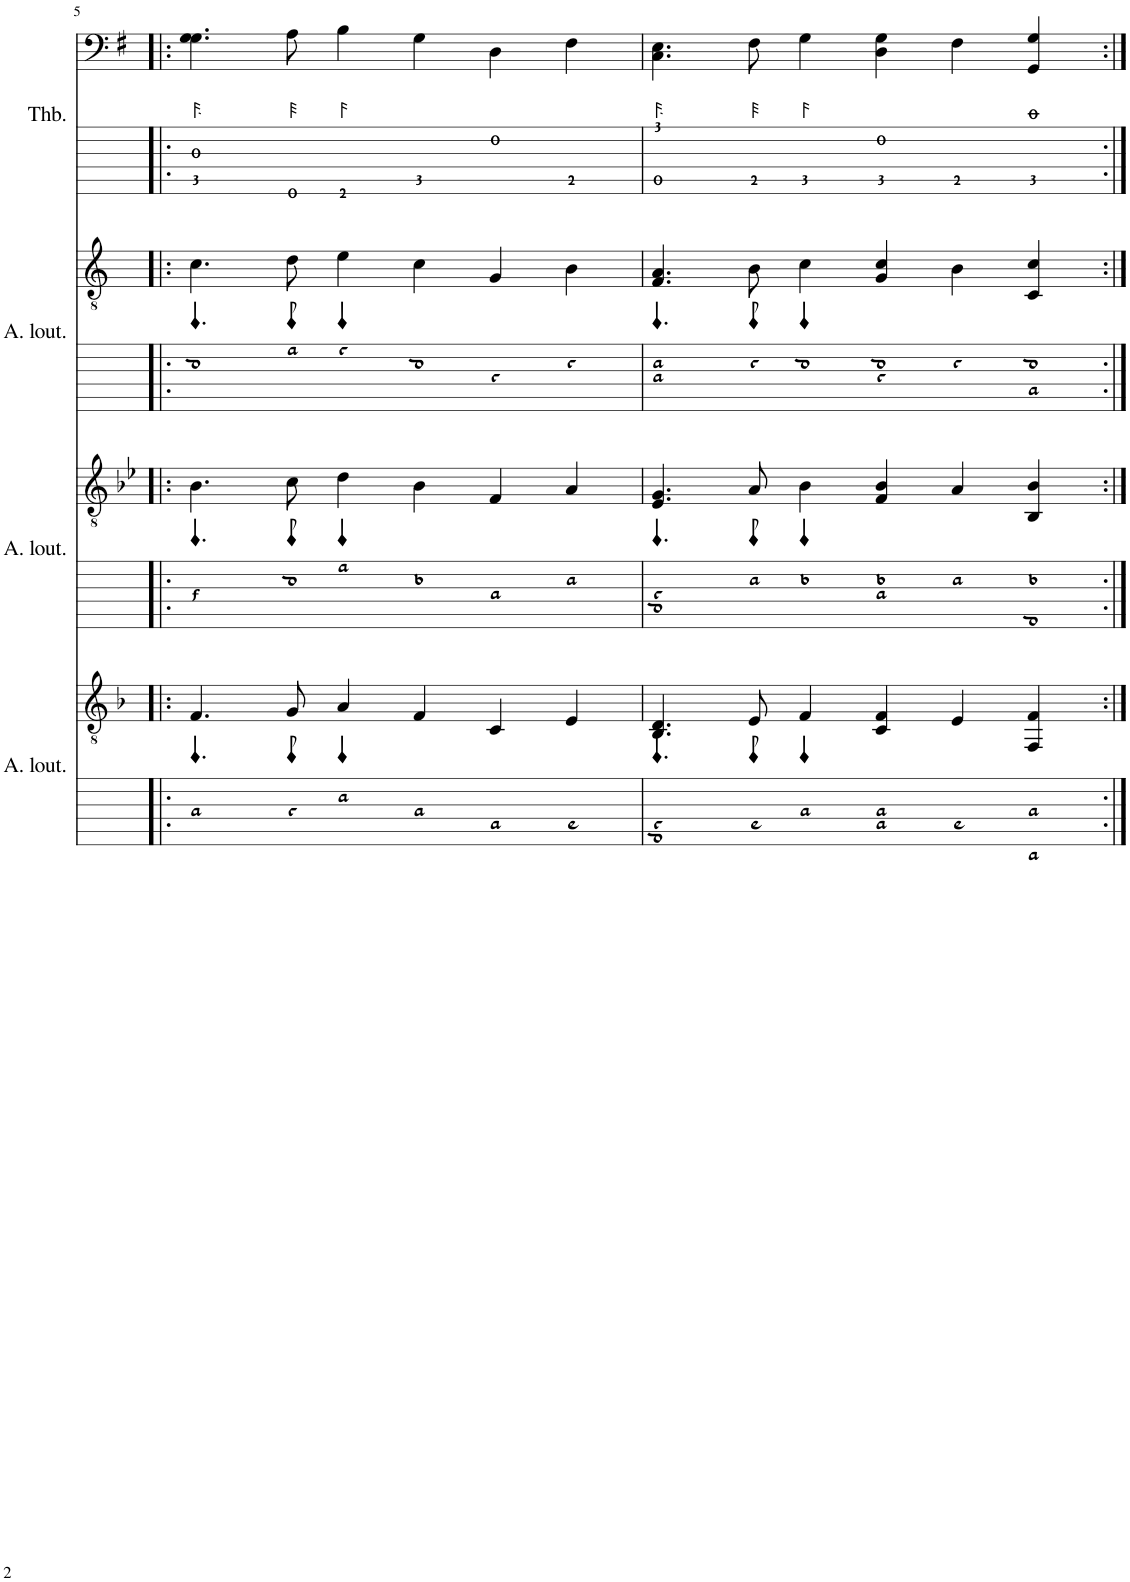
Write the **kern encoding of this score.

**kern	**kern	**kern	**kern	**kern	**kern	**kern	**kern
*part4	*part4	*part3	*part3	*part2	*part2	*part1	*part1
*staff8	*staff7	*staff6	*staff5	*staff4	*staff3	*staff2	*staff1
*I"Arciloutna	*	*I"Arciloutna	*	*I"Arciloutna	*	*I"Theorba	*
*I'A. lout.	*	*I'A. lout.	*	*I'A. lout.	*	*I'Thb.	*
!!LO:PB:g=z
*	*clefGv2	*	*clefGv2	*	*clefGv2	*	*clefF4
*k[f#]	*k[b-]	*k[f#]	*k[b-e-]	*k[]	*k[]	*k[f#]	*k[f#]
*M6/4	*M6/4	*M6/4	*M6/4	*M6/4	*M6/4	*M6/4	*M6/4
=5!|:	=5!|:	=5!|:	=5!|:	=5!|:	=5!|:	=5!|:	=5!|:
4.F	4.F/	4.B-	4.B-\	4.c	4.c\	4.G 4.G	4.G\ 4.G\
8G	8G/	8c	8c\	8d	8d\	8A	8A\
4A	4A/	4d	4d\	4e	4e\	4B	4B\
4F	4F/	4B-	4B-\	4c	4c\	4G	4G\
4C	4C/	4F	4F/	4G	4G/	4D	4D\
4E	4E/	4A	4A/	4B	4B\	4F#X	4F#\
=6	=6	=6	=6	=6	=6	=6	=6
4.BB- 4.D	4.BB-/ 4.D/	4.E- 4.G	4.E-/ 4.G/	4.F 4.A	4.F/ 4.A/	4.C 4.E	4.C\ 4.E\
8E	8E/	8A	8A/	8B	8B\	8F#X	8F#\
4F	4F/	4B-	4B-\	4c	4c\	4G	4G\
4C 4F	4C/ 4F/	4F 4B-	4F/ 4B-/	4G 4c	4G/ 4c/	4D 4G	4D\ 4G\
4E	4E/	4A	4A/	4B	4B\	4F#	4F#\
4FF 4F	4FF/ 4F/	4BB- 4B-	4BB-/ 4B-/	4C 4c	4C/ 4c/	4GG 4G	4GG/ 4G/
=:|!	=:|!	=:|!	=:|!	=:|!	=:|!	=:|!	=:|!
*-	*-	*-	*-	*-	*-	*-	*-
